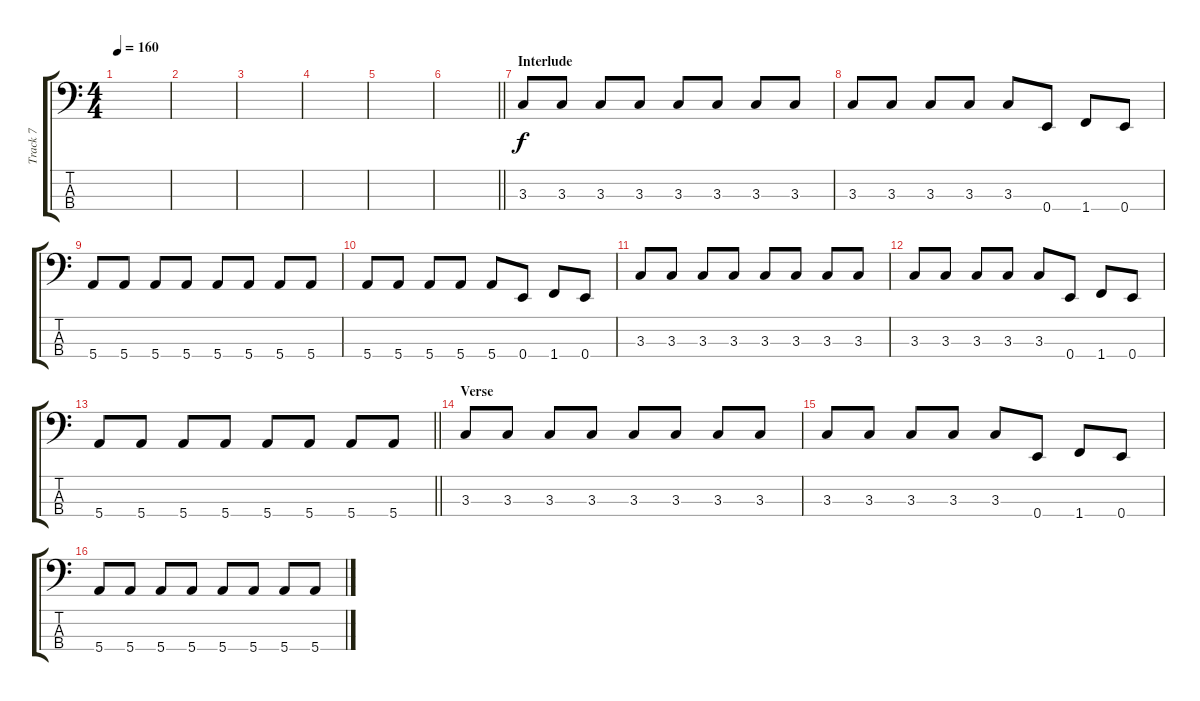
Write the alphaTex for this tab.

\track ("Track 7" "Track 7") {instrument electricbassfinger}
\staff {score tabs}
\tuning (G2 D2 A1 E1) {hide}
\ts (4 4)
\tempo 160
\clef f4
\ks c
|
|
|
|
|
\barLineRight lightlight
|
\section ("" "Interlude")
3.3.8 3.3.8 3.3.8 3.3.8 3.3.8 3.3.8 3.3.8 3.3.8 |
3.3.8 3.3.8 3.3.8 3.3.8 3.3.8 0.4.8 1.4.8 0.4.8 |
5.4.8 5.4.8 5.4.8 5.4.8 5.4.8 5.4.8 5.4.8 5.4.8 |
5.4.8 5.4.8 5.4.8 5.4.8 5.4.8 0.4.8 1.4.8 0.4.8 |
3.3.8 3.3.8 3.3.8 3.3.8 3.3.8 3.3.8 3.3.8 3.3.8 |
3.3.8 3.3.8 3.3.8 3.3.8 3.3.8 0.4.8 1.4.8 0.4.8 |
\barLineRight lightlight
5.4.8 5.4.8 5.4.8 5.4.8 5.4.8 5.4.8 5.4.8 5.4.8 |
\section ("" "Verse")
3.3.8 3.3.8 3.3.8 3.3.8 3.3.8 3.3.8 3.3.8 3.3.8 |
3.3.8 3.3.8 3.3.8 3.3.8 3.3.8 0.4.8 1.4.8 0.4.8 |
5.4.8 5.4.8 5.4.8 5.4.8 5.4.8 5.4.8 5.4.8 5.4.8
